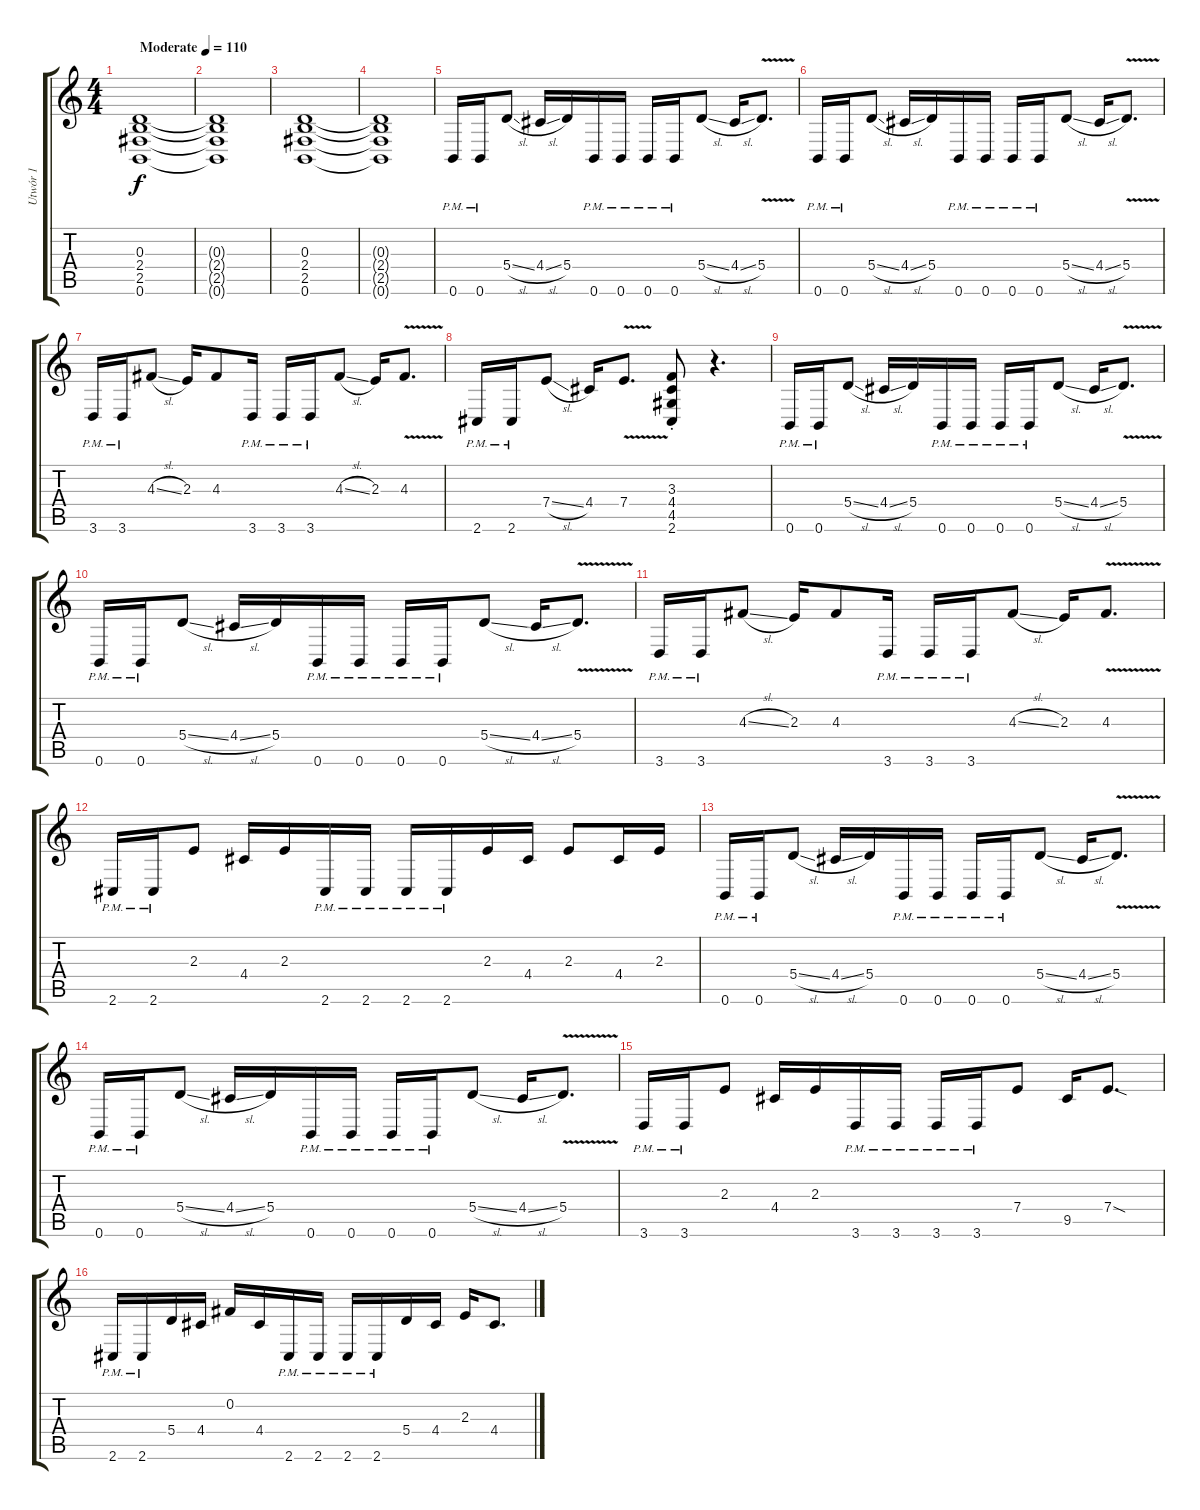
\track ("Utwór 1" "Utwór 1") {instrument distortionguitar}
\staff {score tabs}
\tuning (B3 Gb3 D3 A2 E2 B1) {hide}
\ts (4 4)
\tempo (110 "Moderate")
\clef g2
\ks c
(0.3 2.4 2.5 0.6).1{dy f instrument distortionguitar} |
(0.3{t} 2.4{t} 2.5{t} 0.6{t}).1 |
(0.3 2.4 2.5 0.6).1 |
(0.3{t} 2.4{t} 2.5{t} 0.6{t}).1 |
0.6{pm}.16 0.6{pm}.16 5.4{sl}.8 4.4{sl}.16 5.4.16 0.6{pm}.16 0.6{pm}.16 0.6{pm}.16 0.6{pm}.16 5.4{sl}.8 4.4{sl}.16 5.4{v}.8{d} |
0.6{pm}.16 0.6{pm}.16 5.4{sl}.8 4.4{sl}.16 5.4.16 0.6{pm}.16 0.6{pm}.16 0.6{pm}.16 0.6{pm}.16 5.4{sl}.8 4.4{sl}.16 5.4{v}.8{d} |
3.6{pm}.16 3.6{pm}.16 4.3{sl}.8 2.3.16 4.3.8 3.6{pm}.16 3.6{pm}.16 3.6{pm}.16 4.3{sl}.8 2.3.16 4.3{v}.8{d} |
2.6{pm}.16 2.6{pm}.16 7.4{sl}.8 4.4.16 7.4{v}.8{d} (3.3 4.4{st} 4.5 2.6).8 r.4{d} |
0.6{pm}.16 0.6{pm}.16 5.4{sl}.8 4.4{sl}.16 5.4.16 0.6{pm}.16 0.6{pm}.16 0.6{pm}.16 0.6{pm}.16 5.4{sl}.8 4.4{sl}.16 5.4{v}.8{d} |
0.6{pm}.16 0.6{pm}.16 5.4{sl}.8 4.4{sl}.16 5.4.16 0.6{pm}.16 0.6{pm}.16 0.6{pm}.16 0.6{pm}.16 5.4{sl}.8 4.4{sl}.16 5.4{v}.8{d} |
3.6{pm}.16 3.6{pm}.16 4.3{sl}.8 2.3.16 4.3.8 3.6{pm}.16 3.6{pm}.16 3.6{pm}.16 4.3{sl}.8 2.3.16 4.3{v}.8{d} |
2.6{pm}.16 2.6{pm}.16 2.3.8 4.4.16 2.3.16 2.6{pm}.16 2.6{pm}.16 2.6{pm}.16 2.6{pm}.16 2.3.16 4.4.16 2.3.8 4.4.16 2.3.16 |
0.6{pm}.16 0.6{pm}.16 5.4{sl}.8 4.4{sl}.16 5.4.16 0.6{pm}.16 0.6{pm}.16 0.6{pm}.16 0.6{pm}.16 5.4{sl}.8 4.4{sl}.16 5.4{v}.8{d} |
0.6{pm}.16 0.6{pm}.16 5.4{sl}.8 4.4{sl}.16 5.4.16 0.6{pm}.16 0.6{pm}.16 0.6{pm}.16 0.6{pm}.16 5.4{sl}.8 4.4{sl}.16 5.4{v}.8{d} |
3.6{pm}.16 3.6{pm}.16 2.3.8 4.4.16 2.3.16 3.6{pm}.16 3.6{pm}.16 3.6{pm}.16 3.6{pm}.16 7.4.8 9.5.16 7.4{sod}.8{d} |
2.6{pm}.16 2.6{pm}.16 5.4.16 4.4.16 0.2.16 4.4.16 2.6{pm}.16 2.6{pm}.16 2.6{pm}.16 2.6{pm}.16 5.4.16 4.4.16 2.3.16 4.4.8{d}
